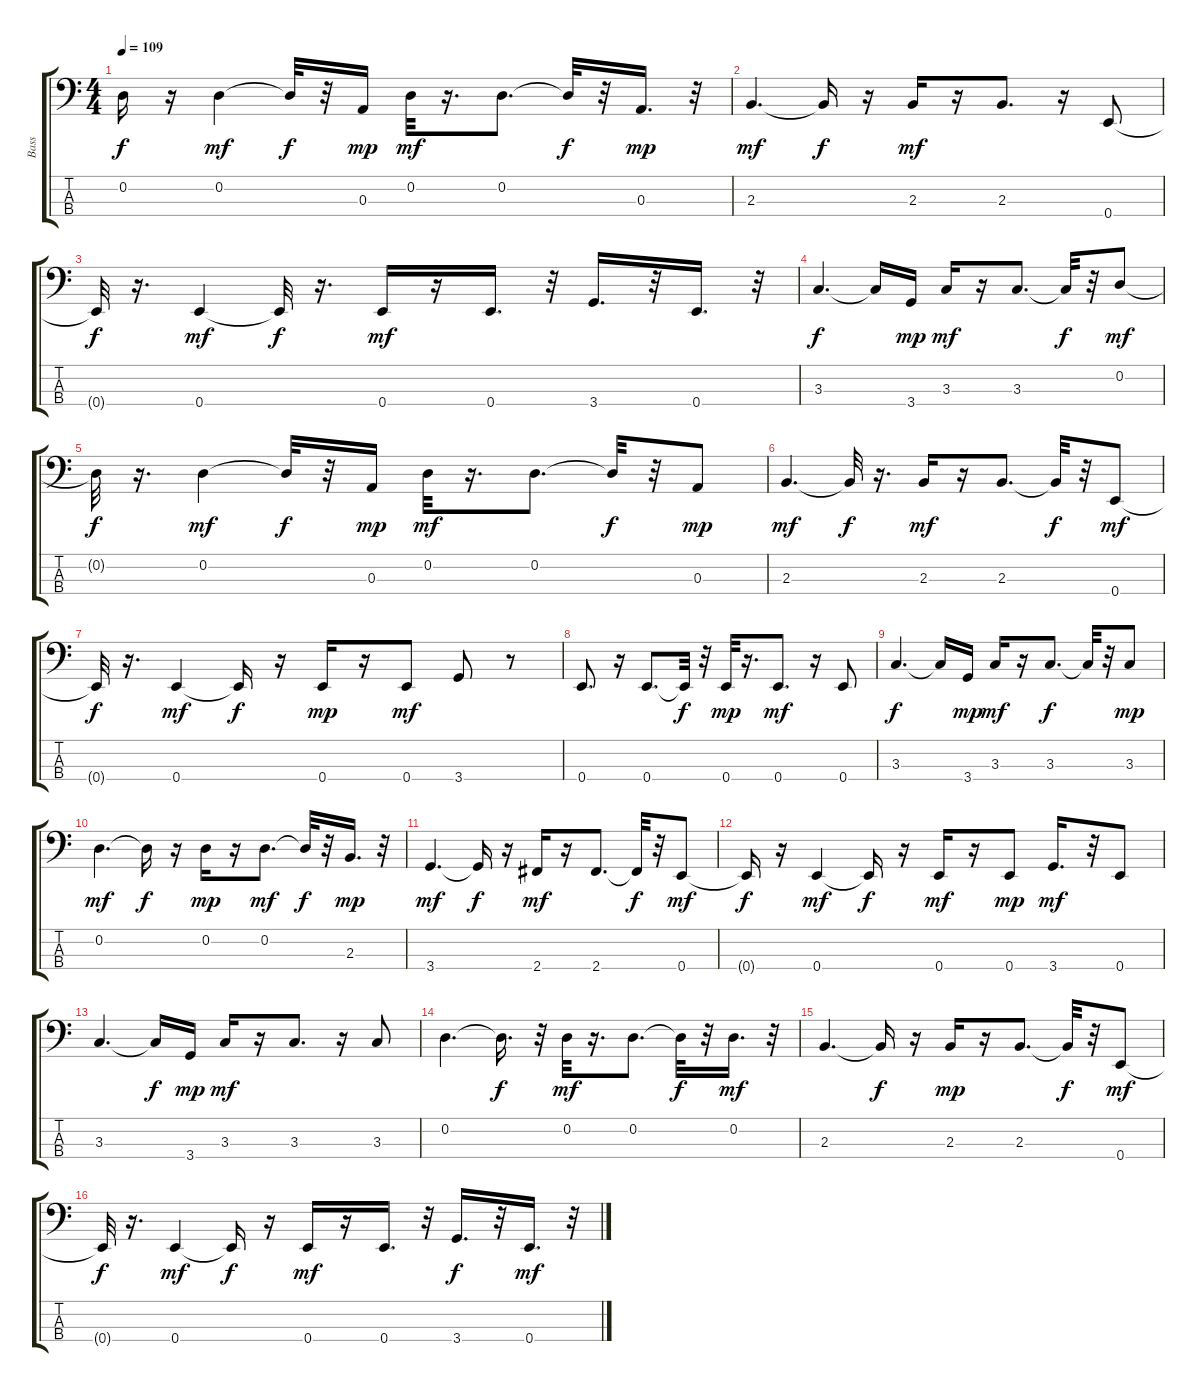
\track ("Bass" "Bass") {instrument acousticbass}
\staff {score tabs}
\tuning (G2 D2 A1 E1) {hide}
\ts (4 4)
\tempo 109
\clef f4
\ks c
0.2{t}.16{dy f} r.16 0.2.4{dy mf} 0.2{t}.32{dy f} r.32 0.3.16{dy mp} 0.2.32{dy mf} r.16{d} 0.2.8{d} 0.2{t}.32{dy f} r.32 0.3.16{d dy mp} r.32 |
2.3.4{d dy mf} 2.3{t}.16{dy f} r.16 2.3.16{dy mf} r.16 2.3.8{d} r.16 0.4.8 |
0.4{t}.32{dy f} r.16{d} 0.4.4{dy mf} 0.4{t}.32{dy f} r.16{d} 0.4.16{dy mf} r.16 0.4.16{d} r.32 3.4.16{d} r.32 0.4.16{d} r.32 |
3.3.4{d dy f} 3.3{t}.16 3.4.16{dy mp} 3.3.16{dy mf} r.16 3.3.8{d} 3.3{t}.32{dy f} r.32 0.2.8{dy mf} |
0.2{t}.32{dy f} r.16{d} 0.2.4{dy mf} 0.2{t}.32{dy f} r.32 0.3.16{dy mp} 0.2.32{dy mf} r.16{d} 0.2.8{d} 0.2{t}.32{dy f} r.32 0.3.8{dy mp} |
2.3.4{d dy mf} 2.3{t}.32{dy f} r.16{d} 2.3.16{dy mf} r.16 2.3.8{d} 2.3{t}.32{dy f} r.32 0.4.8{dy mf} |
0.4{t}.32{dy f} r.16{d} 0.4.4{dy mf} 0.4{t}.16{dy f} r.16 0.4.16{dy mp} r.16 0.4.8{dy mf} 3.4.8 r.8 |
0.4.8{d} r.16 0.4.8{d} 0.4{t}.32{dy f} r.32 0.4.32{dy mp} r.16{d} 0.4.8{d dy mf} r.16 0.4.8 |
3.3.4{d dy f} 3.3{t}.16 3.4.16{dy mp} 3.3.16{dy mf} r.16 3.3.8{d dy f} 3.3{t}.32 r.32 3.3.8{dy mp} |
0.2.4{d dy mf} 0.2{t}.16{dy f} r.16 0.2.16{dy mp} r.16 0.2.8{d dy mf} 0.2{t}.32{dy f} r.32 2.3.16{d dy mp} r.32 |
3.4.4{d dy mf} 3.4{t}.16{dy f} r.16 2.4.16{dy mf} r.16 2.4.8{d} 2.4{t}.32{dy f} r.32 0.4.8{dy mf} |
0.4{t}.16{dy f} r.16 0.4.4{dy mf} 0.4{t}.16{dy f} r.16 0.4.16{dy mf} r.16 0.4.8{dy mp} 3.4.16{d dy mf} r.32 0.4.8 |
3.3.4{d} 3.3{t}.16{dy f} 3.4.16{dy mp} 3.3.16{dy mf} r.16 3.3.8{d} r.16 3.3.8 |
0.2.4{d} 0.2{t}.16{d dy f} r.32 0.2.32{dy mf} r.16{d} 0.2.8{d} 0.2{t}.32{dy f} r.32 0.2.16{d dy mf} r.32 |
2.3.4{d} 2.3{t}.16{dy f} r.16 2.3.16{dy mp} r.16 2.3.8{d} 2.3{t}.32{dy f} r.32 0.4.8{dy mf} |
0.4{t}.32{dy f} r.16{d} 0.4.4{dy mf} 0.4{t}.16{dy f} r.16 0.4.16{dy mf} r.16 0.4.16{d} r.32 3.4.16{d dy f} r.32 0.4.16{d dy mf} r.32
